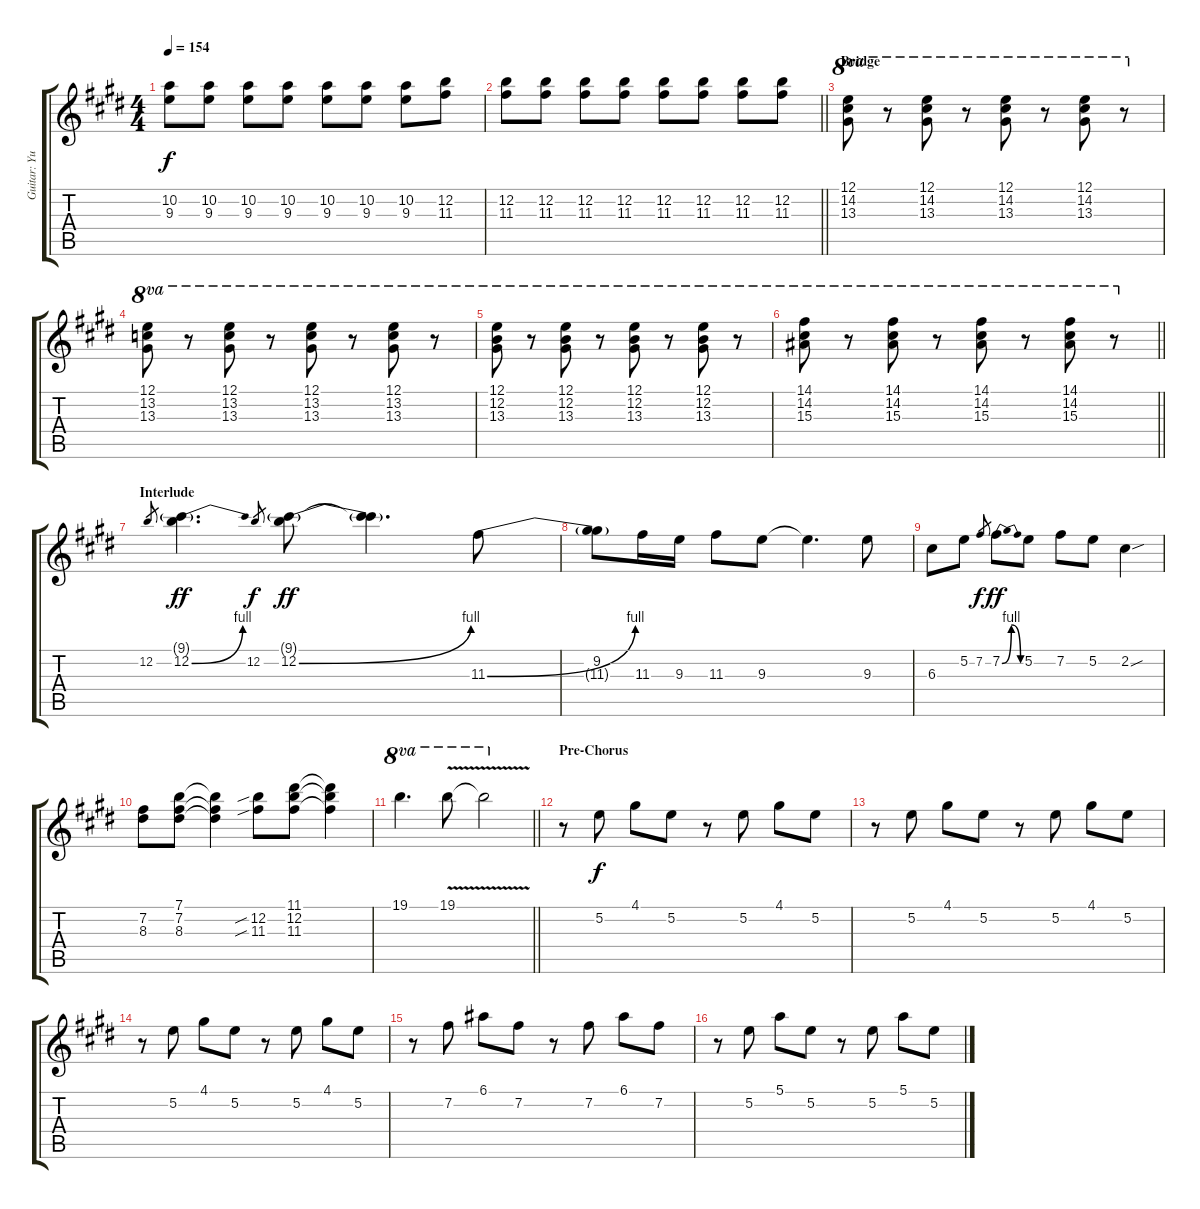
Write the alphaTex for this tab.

\track ("Guitar: Yui Hirasawa" "Guitar: Yu") {instrument distortionguitar}
\staff {score tabs}
\tuning (E4 B3 G3 D3 A2 E2) {hide}
\ts (4 4)
\tempo 154
\clef g2
\ks e
(10.2{t} 9.3{t}).8{dy f} (10.2 9.3).8 (10.2 9.3).8 (10.2 9.3).8 (10.2 9.3).8 (10.2 9.3).8 (10.2 9.3).8 (12.2 11.3).8 |
\barLineRight lightlight
(12.2 11.3).8 (12.2 11.3).8 (12.2 11.3).8 (12.2 11.3).8 (12.2 11.3).8 (12.2 11.3).8 (12.2 11.3).8 (12.2 11.3).8 |
\section ("" "Bridge")
(12.1 14.2 13.3).8{ot 8va} r.8{ot 8va} (12.1 14.2 13.3).8{ot 8va} r.8{ot 8va} (12.1 14.2 13.3).8{ot 8va} r.8{ot 8va} (12.1 14.2 13.3).8{ot 8va} r.8{ot 8va} |
(12.1 13.2 13.3).8{ot 8va} r.8{ot 8va} (12.1 13.2 13.3).8{ot 8va} r.8{ot 8va} (12.1 13.2 13.3).8{ot 8va} r.8{ot 8va} (12.1 13.2 13.3).8{ot 8va} r.8{ot 8va} |
(12.1 12.2 13.3).8{ot 8va} r.8{ot 8va} (12.1 12.2 13.3).8{ot 8va} r.8{ot 8va} (12.1 12.2 13.3).8{ot 8va} r.8{ot 8va} (12.1 12.2 13.3).8{ot 8va} r.8{ot 8va} |
\barLineRight lightlight
(14.1 14.2 15.3).8{ot 8va} r.8{ot 8va} (14.1 14.2 15.3).8{ot 8va} r.8{ot 8va} (14.1 14.2 15.3).8{ot 8va} r.8{ot 8va} (14.1 14.2 15.3).8{ot 8va} r.8{ot 8va} |
\section ("" "Interlude")
12.2.8{gr} (9.1{g} 12.2{be (bend 0 0 60 4)}).4{d dy ff} 12.2.8{gr dy f} (9.1{g} 12.2{be (bend 0 0 60 4)}).8{dy ff} (9.1{t} 12.2{t}).4{d} 11.3{be (bend 0 0 60 4)}.8 |
(9.2 11.3{t}).8 11.3.16 9.3.16 11.3.8 9.3.8 9.3{t}.4{d} 9.3.8 |
6.3.8 5.2.8 7.2.8{gr dy f} 7.2{be (bendrelease 0 0 15 4 45 4 60 0)}.8{dy ff} 5.2.8 7.2.8 5.2.8 2.2{sou}.4 |
(7.2 8.3).8 (7.1 7.2 8.3).8 (7.1{t} 7.2{t} 8.3{t}).4 (12.2{sib} 11.3{sib}).8 (11.1 12.2 11.3).8 (11.1{t} 12.2{t} 11.3{t}).4 |
\barLineRight lightlight
19.1.4{d ot 8va} 19.1{v}.8{ot 8va} 19.1{t}.2{ot 8va} |
\section ("" "Pre-Chorus")
r.8 5.2.8{dy f} 4.1.8 5.2.8 r.8 5.2.8 4.1.8 5.2.8 |
r.8 5.2.8 4.1.8 5.2.8 r.8 5.2.8 4.1.8 5.2.8 |
r.8 5.2.8 4.1.8 5.2.8 r.8 5.2.8 4.1.8 5.2.8 |
r.8 7.2.8 6.1.8 7.2.8 r.8 7.2.8 6.1.8 7.2.8 |
r.8 5.2.8 5.1.8 5.2.8 r.8 5.2.8 5.1.8 5.2.8
